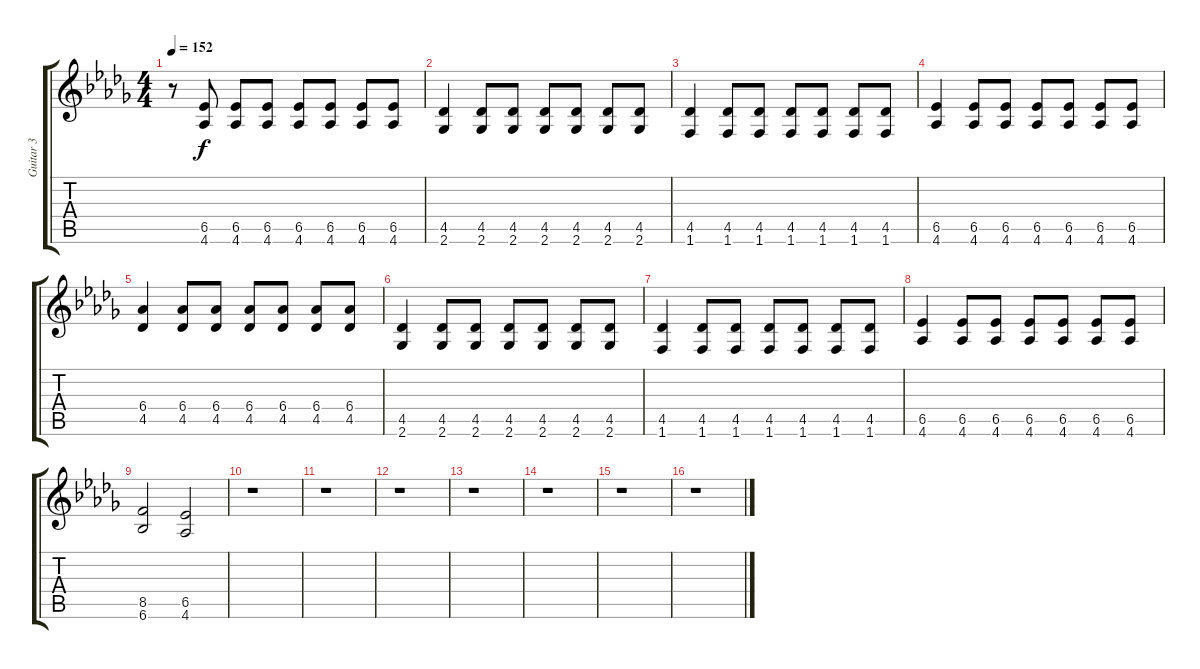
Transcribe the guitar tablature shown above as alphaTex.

\track ("Guitar 3" "Guitar 3") {instrument distortionguitar}
\staff {score tabs}
\tuning (E4 B3 G3 D3 A2 E2) {hide}
\ts (4 4)
\tempo 152
\clef g2
\ks db
r.8{dy f} (6.5 4.6).8{volume 14} (6.5 4.6).8 (6.5 4.6).8 (6.5 4.6).8 (6.5 4.6).8 (6.5 4.6).8 (6.5 4.6).8 |
(4.5 2.6).4 (4.5 2.6).8 (4.5 2.6).8 (4.5 2.6).8 (4.5 2.6).8 (4.5 2.6).8 (4.5 2.6).8 |
(4.5 1.6).4 (4.5 1.6).8 (4.5 1.6).8 (4.5 1.6).8 (4.5 1.6).8 (4.5 1.6).8 (4.5 1.6).8 |
(6.5 4.6).4 (6.5 4.6).8 (6.5 4.6).8 (6.5 4.6).8 (6.5 4.6).8 (6.5 4.6).8 (6.5 4.6).8 |
(6.4 4.5).4 (6.4 4.5).8 (6.4 4.5).8 (6.4 4.5).8 (6.4 4.5).8 (6.4 4.5).8 (6.4 4.5).8 |
(4.5 2.6).4 (4.5 2.6).8 (4.5 2.6).8 (4.5 2.6).8 (4.5 2.6).8 (4.5 2.6).8 (4.5 2.6).8 |
(4.5 1.6).4 (4.5 1.6).8 (4.5 1.6).8 (4.5 1.6).8 (4.5 1.6).8 (4.5 1.6).8 (4.5 1.6).8 |
(6.5 4.6).4 (6.5 4.6).8 (6.5 4.6).8 (6.5 4.6).8 (6.5 4.6).8 (6.5 4.6).8 (6.5 4.6).8 |
(8.5 6.6).2 (6.5 4.6).2 |
r.1{volume 11} |
r.1 |
r.1 |
r.1 |
r.1 |
r.1 |
r.1
